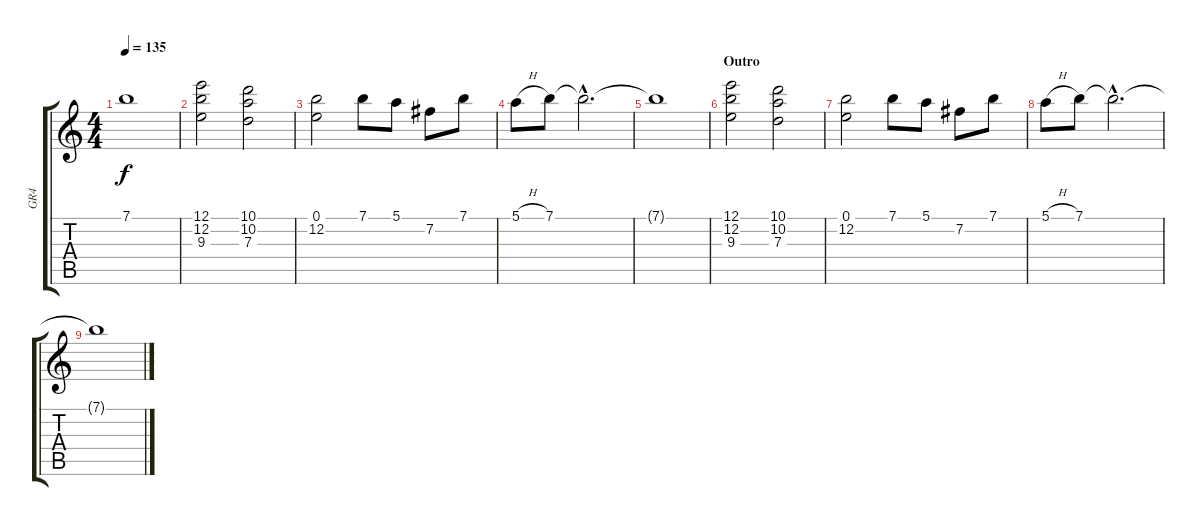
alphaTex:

\track ("GR4" "GR4") {instrument distortionguitar}
\staff {score tabs}
\tuning (E4 B3 G3 D3 A2 E2) {hide}
\ts (4 4)
\tempo 135
\clef g2
\ks c
7.1{t}.1{dy f} |
(12.1 12.2 9.3).2 (10.1 10.2 7.3).2 |
(0.1 12.2).2 7.1.8 5.1.8 7.2.8 7.1.8 |
5.1{h}.8 7.1.8 7.1{hac t}.2{d} |
7.1{t}.1 |
\section ("" "Outro")
(12.1 12.2 9.3).2 (10.1 10.2 7.3).2 |
(0.1 12.2).2 7.1.8 5.1.8 7.2.8 7.1.8 |
5.1{h}.8 7.1.8 7.1{hac t}.2{d} |
7.1{t}.1
